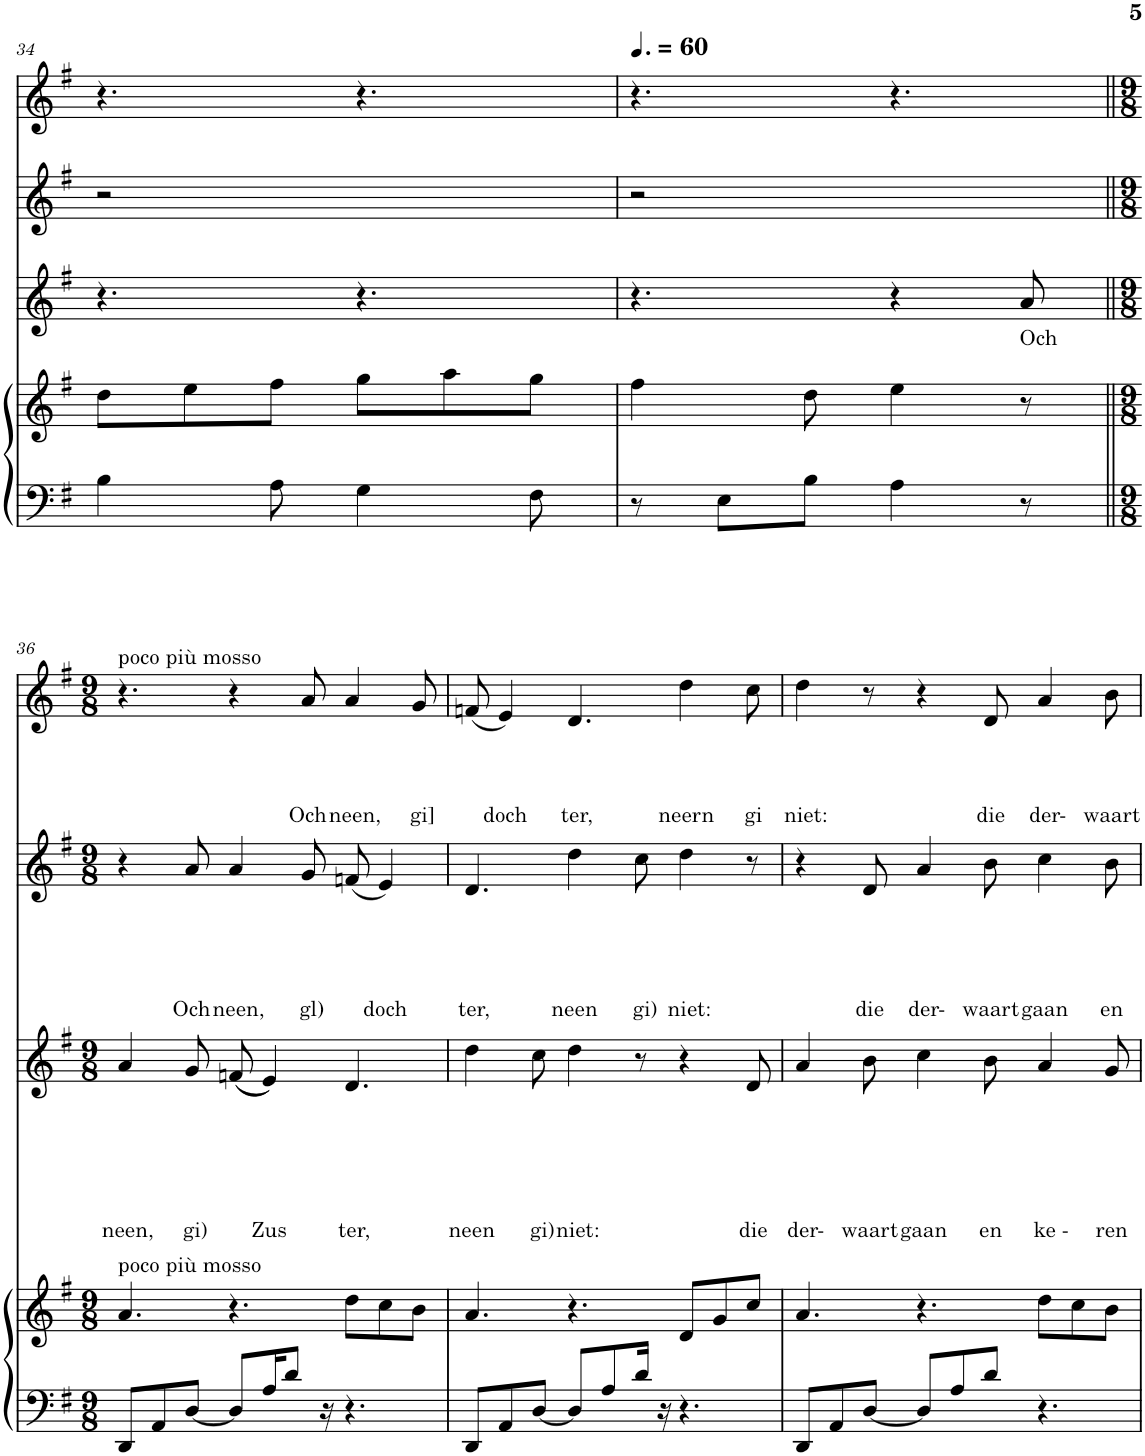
**kern	**kern	**kern	**text	**text	**text	**text	**text	**text	**kern	**text	**text	**text	**text	**text	**kern	**text	**text	**text	**text
*part4	*part4	*part3	*part3	*part3	*part3	*part3	*part3	*part3	*part2	*part2	*part2	*part2	*part2	*part2	*part1	*part1	*part1	*part1	*part1
*staff5	*staff4	*staff3	*staff3	*staff3	*staff3	*staff3	*staff3	*staff3	*staff2	*staff2	*staff2	*staff2	*staff2	*staff2	*staff1	*staff1	*staff1	*staff1	*staff1
*I"part 3	*	*I"part 2	*	*	*	*	*	*	*I"part 1	*	*	*	*	*	*I"part 0	*	*	*	*
!!LO:PB:g=z
*clefF4	*clefG2	*clefG2	*	*	*	*	*	*	*clefG2	*	*	*	*	*	*clefG2	*	*	*	*
*k[f#]	*k[f#]	*k[f#]	*	*	*	*	*	*	*k[f#]	*	*	*	*	*	*k[f#]	*	*	*	*
*M6/8	*M6/8	*M6/8	*	*	*	*	*	*	*M6/8	*	*	*	*	*	*M6/8	*	*	*	*
=34	=34	=34	=34	=34	=34	=34	=34	=34	=34	=34	=34	=34	=34	=34	=34	=34	=34	=34	=34
4B\	8dd\L	4.r	.	.	.	.	.	.	2r	.	.	.	.	.	4.r	.	.	.	.
.	8ee\	.	.	.	.	.	.	.	.	.	.	.	.	.	.	.	.	.	.
8A\	8ff#\J	.	.	.	.	.	.	.	.	.	.	.	.	.	.	.	.	.	.
4G\	8gg\L	4.r	.	.	.	.	.	.	.	.	.	.	.	.	4.r	.	.	.	.
.	8aa\	.	.	.	.	.	.	.	4ryy	.	.	.	.	.	.	.	.	.	.
8F#\	8gg\J	.	.	.	.	.	.	.	.	.	.	.	.	.	.	.	.	.	.
=35	=35	=35	=35	=35	=35	=35	=35	=35	=35	=35	=35	=35	=35	=35	=35	=35	=35	=35	=35
*	*	*	*	*	*	*	*	*	*	*	*	*	*	*	*MM90	*	*	*	*
8r	4ff#\	4.r	.	.	.	.	.	.	2r	.	.	.	.	.	4.r	.	.	.	.
8E\L	.	.	.	.	.	.	.	.	.	.	.	.	.	.	.	.	.	.	.
8B\J	8dd\	.	.	.	.	.	.	.	.	.	.	.	.	.	.	.	.	.	.
4A\	4ee\	4r	.	.	.	.	.	.	.	.	.	.	.	.	4.r	.	.	.	.
.	.	.	.	.	.	.	.	.	4ryy	.	.	.	.	.	.	.	.	.	.
!	!	!LO:TX:b:t=Och	!	!	!	!	!	!	!	!	!	!	!	!	!	!	!	!	!
8r	8r	8a/	.	.	.	.	.	.	.	.	.	.	.	.	.	.	.	.	.
!!LO:LB:g=z
=36||	=36||	=36||	=36||	=36||	=36||	=36||	=36||	=36||	=36||	=36||	=36||	=36||	=36||	=36||	=36||	=36||	=36||	=36||	=36||
*M9/8	*M9/8	*M9/8	*	*	*	*	*	*	*M9/8	*	*	*	*	*	*M9/8	*	*	*	*
!	!	!	!	!	!	!	!	!	!	!	!	!	!	!	!LO:TX:a:t=poco più mosso	!	!	!	!
!	!LO:TX:a:t=poco più mosso	!	!	!	!	!	!	!	!	!	!	!	!	!	!	!	!	!	!
!	!	!	!	!	!	!	!	!LO:LY:b	!	!	!	!	!	!	!	!	!	!	!
8DD/L	4.a/	4a/	.	.	.	.	.	neen,	4r	.	.	.	.	.	4.r	.	.	.	.
8AA/	.	.	.	.	.	.	.	.	.	.	.	.	.	.	.	.	.	.	.
!	!	!	!	!	!	!	!	!LO:LY:b	!	!	!	!	!	!LO:LY:b	!	!	!	!	!
[8D/J	.	8g/	.	.	.	.	.	gi)	8a/	.	.	.	.	Och	.	.	.	.	.
!	!	!	!	!	!	!	!	!	!	!	!	!	!	!LO:LY:b	!	!	!	!	!
8D/L]	4.r	((8fn/	.	.	.	.	.	.	4a/	.	.	.	.	neen,	4r	.	.	.	.
!	!	!	!	!	!	!	!	!LO:LY:b	!	!	!	!	!	!	!	!	!	!	!
16A/K	.	4e/))	.	.	.	.	.	Zus	.	.	.	.	.	.	.	.	.	.	.
8d/J	.	.	.	.	.	.	.	.	.	.	.	.	.	.	.	.	.	.	.
!	!	!	!	!	!	!	!	!	!	!	!	!	!	!LO:LY:b	!	!	!	!	!LO:LY:b
.	.	.	.	.	.	.	.	.	8g/	.	.	.	.	gl)	8a/	.	.	.	Och
16r	.	.	.	.	.	.	.	.	.	.	.	.	.	.	.	.	.	.	.
!	!	!	!	!	!	!	!	!LO:LY:b	!	!	!	!	!	!	!	!	!	!	!LO:LY:b
4.r	8dd\L	4.d/	.	.	.	.	.	ter,	(8fn/	.	.	.	.	.	4a/	.	.	.	neen,
!	!	!	!	!	!	!	!	!	!	!	!	!	!	!LO:LY:b	!	!	!	!	!
.	8cc\	.	.	.	.	.	.	.	4e/)	.	.	.	.	doch	.	.	.	.	.
!	!	!	!	!	!	!	!	!	!	!	!	!	!	!	!	!	!	!	!LO:LY:b
.	8b\J	.	.	.	.	.	.	.	.	.	.	.	.	.	8g/	.	.	.	gi]
=37	=37	=37	=37	=37	=37	=37	=37	=37	=37	=37	=37	=37	=37	=37	=37	=37	=37	=37	=37
!	!	!	!	!	!	!	!	!LO:LY:b	!	!	!	!	!	!LO:LY:b	!	!	!	!	!
8DD/L	4.a/	4dd\	.	.	.	.	.	neen	4.d/	.	.	.	.	ter,	(8fn/	.	.	.	.
!	!	!	!	!	!	!	!	!	!	!	!	!	!	!	!	!	!	!	!LO:LY:b
8AA/	.	.	.	.	.	.	.	.	.	.	.	.	.	.	4e/)	.	.	.	doch
!	!	!	!	!	!	!	!	!LO:LY:b	!	!	!	!	!	!	!	!	!	!	!
[8D/J	.	8cc\	.	.	.	.	.	gi)	.	.	.	.	.	.	.	.	.	.	.
!	!	!	!	!	!	!	!	!LO:LY:b	!	!	!	!	!	!LO:LY:b	!	!	!	!	!LO:LY:b
8D/L]	4.r	4dd\	.	.	.	.	.	niet:	4dd\	.	.	.	.	neen	4.d/	.	.	.	ter,
8A/	.	.	.	.	.	.	.	.	.	.	.	.	.	.	.	.	.	.	.
!	!	!	!	!	!	!	!	!	!	!	!	!	!	!LO:LY:b	!	!	!	!	!
16d/Jk	.	8r	.	.	.	.	.	.	8cc\	.	.	.	.	gi)	.	.	.	.	.
16r	.	.	.	.	.	.	.	.	.	.	.	.	.	.	.	.	.	.	.
!	!	!	!	!	!	!	!	!	!	!	!	!	!	!LO:LY:b	!	!	!	!	!LO:LY:b
4.r	8d/L	4r	.	.	.	.	.	.	4dd\	.	.	.	.	niet:	4dd\	.	.	.	neern
.	8g/	.	.	.	.	.	.	.	.	.	.	.	.	.	.	.	.	.	.
!	!	!	!	!	!	!	!	!LO:LY:b	!	!	!	!	!	!	!	!	!	!	!LO:LY:b
.	8cc/J	8d/	.	.	.	.	.	die	8r	.	.	.	.	.	8cc\	.	.	.	gi
=38	=38	=38	=38	=38	=38	=38	=38	=38	=38	=38	=38	=38	=38	=38	=38	=38	=38	=38	=38
!	!	!	!	!	!	!	!	!LO:LY:b	!	!	!	!	!	!	!	!	!	!	!LO:LY:b
8DD/L	4.a/	4a/	.	.	.	.	.	der-	4r	.	.	.	.	.	4dd\	.	.	.	niet:
8AA/	.	.	.	.	.	.	.	.	.	.	.	.	.	.	.	.	.	.	.
!	!	!	!	!	!	!	!	!LO:LY:b	!	!	!	!	!	!LO:LY:b	!	!	!	!	!
[8D/J	.	8b\	.	.	.	.	.	waart	8d/	.	.	.	.	die	8r	.	.	.	.
!	!	!	!	!	!	!	!	!LO:LY:b	!	!	!	!	!	!LO:LY:b	!	!	!	!	!
8D/L]	4.r	4cc\	.	.	.	.	.	gaan	4a/	.	.	.	.	der-	4r	.	.	.	.
8A/	.	.	.	.	.	.	.	.	.	.	.	.	.	.	.	.	.	.	.
!	!	!	!	!	!	!	!	!LO:LY:b	!	!	!	!	!	!LO:LY:b	!	!	!	!	!LO:LY:b
8d/J	.	8b\	.	.	.	.	.	en	8b\	.	.	.	.	waart	8d/	.	.	.	die
!	!	!	!	!	!	!	!	!LO:LY:b	!	!	!	!	!	!LO:LY:b	!	!	!	!	!LO:LY:b
4.r	8dd\L	4a/	.	.	.	.	.	ke -	4cc\	.	.	.	.	gaan	4a/	.	.	.	der-
.	8cc\	.	.	.	.	.	.	.	.	.	.	.	.	.	.	.	.	.	.
!	!	!	!	!	!	!	!	!LO:LY:b	!	!	!	!	!	!LO:LY:b	!	!	!	!	!LO:LY:b
.	8b\J	8g/	.	.	.	.	.	ren	8b\	.	.	.	.	en	8b\	.	.	.	waart
=	=	=	=	=	=	=	=	=	=	=	=	=	=	=	=	=	=	=	=
*-	*-	*-	*-	*-	*-	*-	*-	*-	*-	*-	*-	*-	*-	*-	*-	*-	*-	*-	*-
